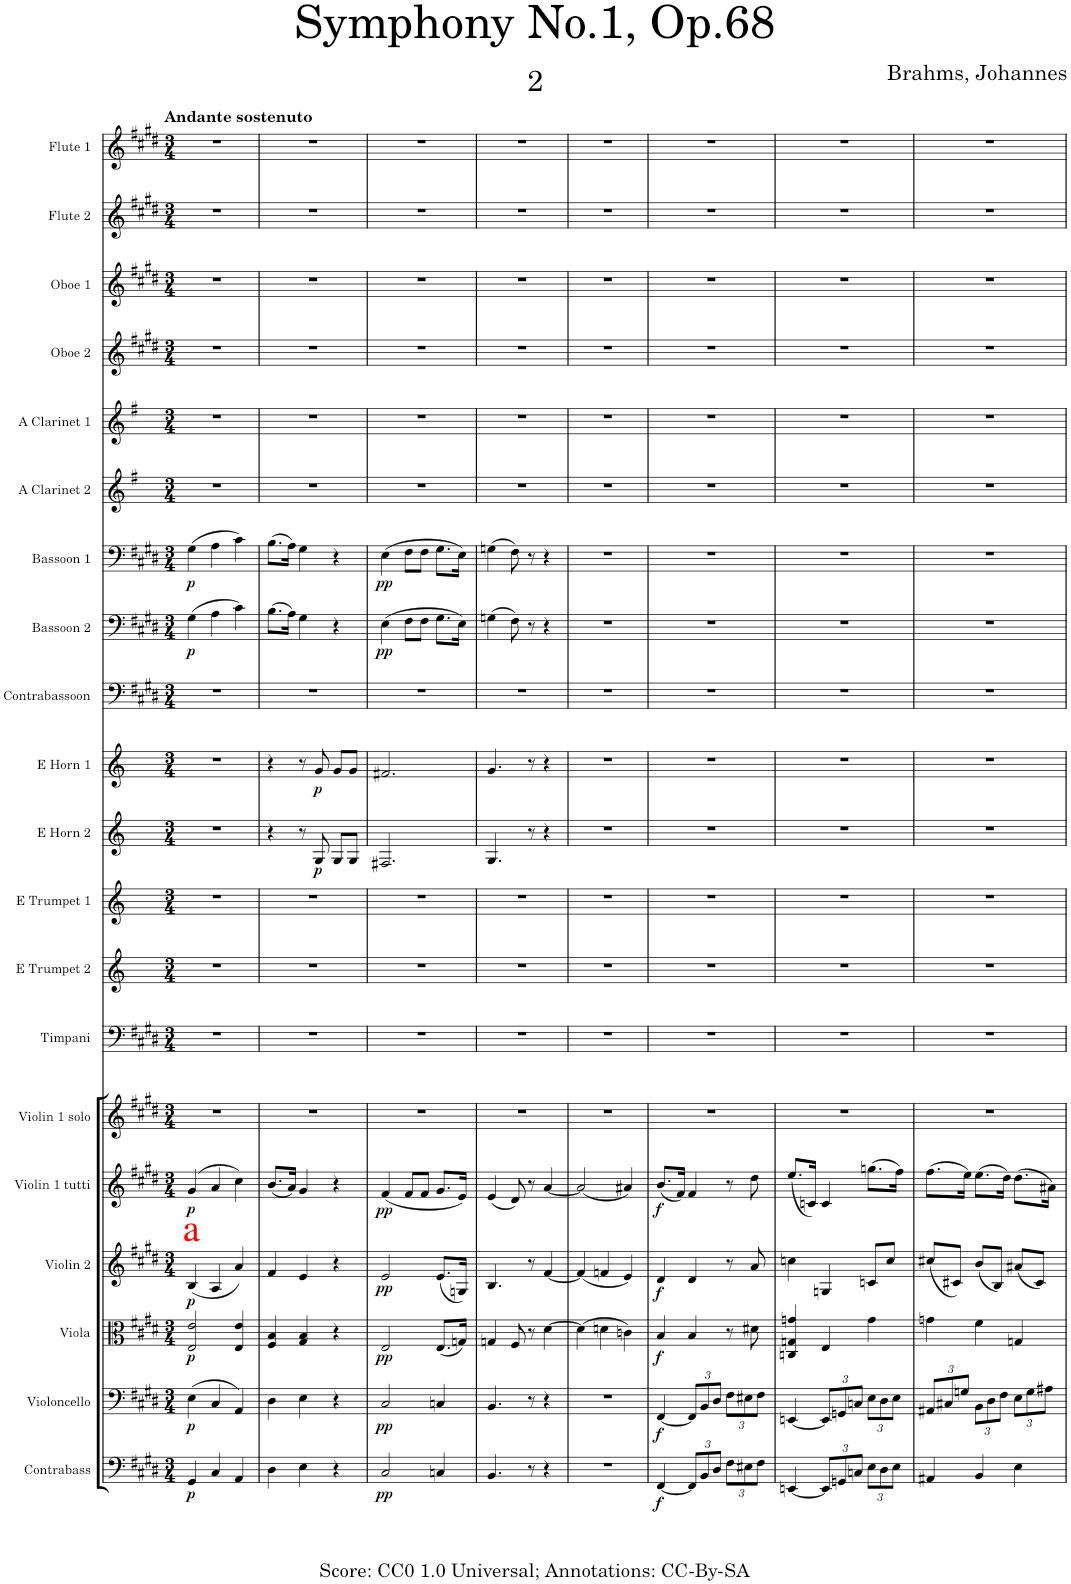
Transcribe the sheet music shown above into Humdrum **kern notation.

**kern	**dynam	**kern	**dynam	**kern	**dynam	**kern	**dynam	**kern	**text	**dynam	**kern	**kern	**kern	**kern	**kern	**dynam	**kern	**dynam	**kern	**kern	**dynam	**kern	**dynam	**kern	**kern	**kern	**kern	**kern	**kern
*part20	*part20	*part19	*part19	*part18	*part18	*part17	*part17	*part16	*part16	*part16	*part15	*part14	*part13	*part12	*part11	*part11	*part10	*part10	*part9	*part8	*part8	*part7	*part7	*part6	*part5	*part4	*part3	*part2	*part1
*staff20	*staff20	*staff19	*staff19	*staff18	*staff18	*staff17	*staff17	*staff16	*staff16	*staff16	*staff15	*staff14	*staff13	*staff12	*staff11	*staff11	*staff10	*staff10	*staff9	*staff8	*staff8	*staff7	*staff7	*staff6	*staff5	*staff4	*staff3	*staff2	*staff1
*I"Contrabass	*	*I"Violoncello	*	*I"Viola	*	*I"Violin 2	*	*I"Violin 1 tutti	*	*	*I"Violin 1 solo	*I"Timpani	*I"E Trumpet 2	*I"E Trumpet 1	*I"E Horn 2	*	*I"E Horn 1	*	*I"Contrabassoon	*I"Bassoon 2	*	*I"Bassoon 1	*	*I"A Clarinet 2	*I"A Clarinet 1	*I"Oboe 2	*I"Oboe 1	*I"Flute 2	*I"Flute 1
*I'Cb	*	*I'Vc	*	*I'Vla	*	*I'Vln 2	*	*I'Vln 1 tutti	*	*	*I'Vln 1 solo	*I'Timp	*I'Tpt 2	*I'Tpt 1	*I'Hn 2	*	*I'Hn 1	*	*I'C Bsn	*I'Bsn 2	*	*I'Bsn 1	*	*I'Cl 2	*I'Cl 1	*I'Ob 2	*I'Ob 1	*I'Fl 2	*I'Fl 1
*clefF4	*	*clefF4	*	*clefC3	*	*clefG2	*	*clefG2	*	*	*clefG2	*clefF4	*clefG2	*clefG2	*clefG2	*	*clefG2	*	*clefF4	*clefF4	*	*clefF4	*	*clefG2	*clefG2	*clefG2	*clefG2	*clefG2	*clefG2
*Trd7c12	*	*	*	*	*	*	*	*	*	*	*	*	*Trd-2c-4	*Trd-2c-4	*Trd5c8	*	*Trd5c8	*	*Trd7c12	*	*	*	*	*Trd2c3	*Trd2c3	*	*	*	*
*k[f#c#g#d#]	*	*k[f#c#g#d#]	*	*k[f#c#g#d#]	*	*k[f#c#g#d#]	*	*k[f#c#g#d#]	*	*	*k[f#c#g#d#]	*k[f#c#g#d#]	*k[]	*k[]	*k[]	*	*k[]	*	*k[f#c#g#d#]	*k[f#c#g#d#]	*	*k[f#c#g#d#]	*	*k[f#]	*k[f#]	*k[f#c#g#d#]	*k[f#c#g#d#]	*k[f#c#g#d#]	*k[f#c#g#d#]
*M3/4	*	*M3/4	*	*M3/4	*	*M3/4	*	*M3/4	*	*	*M3/4	*M3/4	*M3/4	*M3/4	*M3/4	*	*M3/4	*	*M3/4	*M3/4	*	*M3/4	*	*M3/4	*M3/4	*M3/4	*M3/4	*M3/4	*M3/4
=1	=1	=1	=1	=1	=1	=1	=1	=1	=1	=1	=1	=1	=1	=1	=1	=1	=1	=1	=1	=1	=1	=1	=1	=1	=1	=1	=1	=1	=1
!	!	!	!	!	!	!	!	!	!	!	!	!	!	!	!	!	!	!	!	!	!	!	!	!	!	!	!	!	!LO:TX:a:B:t=Andante sostenuto
!	!LO:DY:b	!	!LO:DY:b	!	!LO:DY:b	!	!LO:DY:b	!	!LO:LY:b:color=#FF0000	!LO:DY:b	!	!	!	!	!	!	!	!	!	!	!LO:DY:b	!	!LO:DY:b	!	!	!	!	!	!
4GG#/	p	(4E\	p	2E/ 2e/	p	(4B/	p	(4g#/	a	p	2.r	2.r	2.r	2.r	2.r	.	2.r	.	2.r	(4G#\	p	(4G#\	p	2.r	2.r	2.r	2.r	2.r	2.r
4C#/	.	4C#/	.	.	.	4A/	.	4a/	.	.	.	.	.	.	.	.	.	.	.	4A\	.	4A\	.	.	.	.	.	.	.
4AA/	.	4AA/)	.	4E/ 4e/	.	4a/)	.	4cc#\)	.	.	.	.	.	.	.	.	.	.	.	4c#\)	.	4c#\)	.	.	.	.	.	.	.
=2	=2	=2	=2	=2	=2	=2	=2	=2	=2	=2	=2	=2	=2	=2	=2	=2	=2	=2	=2	=2	=2	=2	=2	=2	=2	=2	=2	=2	=2
4D#\	.	4D#\	.	4F#/ 4B/	.	4f#/	.	(8.b/L	.	.	2.r	2.r	2.r	2.r	4r	.	4r	.	2.r	(8.B\L	.	(8.B\L	.	2.r	2.r	2.r	2.r	2.r	2.r
.	.	.	.	.	.	.	.	16a/Jk)	.	.	.	.	.	.	.	.	.	.	.	16A\Jk)	.	16A\Jk)	.	.	.	.	.	.	.
4E\	.	4E\	.	4G#/ 4B/	.	4e/	.	4g#/	.	.	.	.	.	.	8r	.	8r	.	.	4G#\	.	4G#\	.	.	.	.	.	.	.
!	!	!	!	!	!	!	!	!	!	!	!	!	!	!	!	!LO:DY:b	!	!LO:DY:b	!	!	!	!	!	!	!	!	!	!	!
.	.	.	.	.	.	.	.	.	.	.	.	.	.	.	8G/	p	8g/	p	.	.	.	.	.	.	.	.	.	.	.
4r	.	4r	.	4r	.	4r	.	4r	.	.	.	.	.	.	8G/L	.	8g/L	.	.	4r	.	4r	.	.	.	.	.	.	.
.	.	.	.	.	.	.	.	.	.	.	.	.	.	.	8G/J	.	8g/J	.	.	.	.	.	.	.	.	.	.	.	.
=3	=3	=3	=3	=3	=3	=3	=3	=3	=3	=3	=3	=3	=3	=3	=3	=3	=3	=3	=3	=3	=3	=3	=3	=3	=3	=3	=3	=3	=3
!	!LO:DY:b	!	!LO:DY:b	!	!LO:DY:b	!	!LO:DY:b	!	!	!LO:DY:b	!	!	!	!	!	!	!	!	!	!	!LO:DY:b	!	!LO:DY:b	!	!	!	!	!	!
2C#/	pp	2C#/	pp	2E/	pp	2e/	pp	(4f#/	.	pp	2.r	2.r	2.r	2.r	2.F#X/	.	2.f#X/	.	2.r	(4E\	pp	(4E\	pp	2.r	2.r	2.r	2.r	2.r	2.r
.	.	.	.	.	.	.	.	8f#/L	.	.	.	.	.	.	.	.	.	.	.	8F#\L	.	8F#\L	.	.	.	.	.	.	.
.	.	.	.	.	.	.	.	8f#/J	.	.	.	.	.	.	.	.	.	.	.	8F#\J	.	8F#\J	.	.	.	.	.	.	.
4Cn/	.	4Cn/	.	(8.E/L	.	(8.e/L	.	8.g#/L	.	.	.	.	.	.	.	.	.	.	.	8.G#\L	.	8.G#\L	.	.	.	.	.	.	.
.	.	.	.	16Gn/Jk)	.	16Gn/Jk)	.	16e/Jk)	.	.	.	.	.	.	.	.	.	.	.	16E\Jk)	.	16E\Jk)	.	.	.	.	.	.	.
=4	=4	=4	=4	=4	=4	=4	=4	=4	=4	=4	=4	=4	=4	=4	=4	=4	=4	=4	=4	=4	=4	=4	=4	=4	=4	=4	=4	=4	=4
4.BB/	.	4.BB/	.	4Gn/	.	4.B/	.	(4e/	.	.	2.r	2.r	2.r	2.r	4.G/	.	4.g/	.	2.r	(4Gn\	.	(4Gn\	.	2.r	2.r	2.r	2.r	2.r	2.r
.	.	.	.	8F#/	.	.	.	8d#/)	.	.	.	.	.	.	.	.	.	.	.	8F#\)	.	8F#\)	.	.	.	.	.	.	.
8r	.	8r	.	8r	.	8r	.	8r	.	.	.	.	.	.	8r	.	8r	.	.	8r	.	8r	.	.	.	.	.	.	.
4r	.	4r	.	[4d#\	.	[4f#/	.	[4a/	.	.	.	.	.	.	4r	.	4r	.	.	4r	.	4r	.	.	.	.	.	.	.
=5	=5	=5	=5	=5	=5	=5	=5	=5	=5	=5	=5	=5	=5	=5	=5	=5	=5	=5	=5	=5	=5	=5	=5	=5	=5	=5	=5	=5	=5
2.r	.	2.r	.	(4d#\]	.	(4f#/]	.	(2a/]	.	.	2.r	2.r	2.r	2.r	2.r	.	2.r	.	2.r	2.r	.	2.r	.	2.r	2.r	2.r	2.r	2.r	2.r
.	.	.	.	4dn\	.	4fn/	.	.	.	.	.	.	.	.	.	.	.	.	.	.	.	.	.	.	.	.	.	.	.
.	.	.	.	4cn\)	.	4e/)	.	4a#X/)	.	.	.	.	.	.	.	.	.	.	.	.	.	.	.	.	.	.	.	.	.
=6	=6	=6	=6	=6	=6	=6	=6	=6	=6	=6	=6	=6	=6	=6	=6	=6	=6	=6	=6	=6	=6	=6	=6	=6	=6	=6	=6	=6	=6
!	!LO:DY:b	!	!LO:DY:b	!	!LO:DY:b	!	!LO:DY:b	!	!	!LO:DY:b	!	!	!	!	!	!	!	!	!	!	!	!	!	!	!	!	!	!	!
[4FF#/	f	[4FF#/	f	4B/	f	4d#/	f	(8.b/L	.	f	2.r	2.r	2.r	2.r	2.r	.	2.r	.	2.r	2.r	.	2.r	.	2.r	2.r	2.r	2.r	2.r	2.r
.	.	.	.	.	.	.	.	16f#/Jk)	.	.	.	.	.	.	.	.	.	.	.	.	.	.	.	.	.	.	.	.	.
*Xbrackettup	*	*Xbrackettup	*	*	*	*	*	*	*	*	*	*	*	*	*	*	*	*	*	*	*	*	*	*	*	*	*	*	*
12FF#/L]	.	12FF#/L]	.	4B/	.	4d#/	.	4f#/	.	.	.	.	.	.	.	.	.	.	.	.	.	.	.	.	.	.	.	.	.
12BB/	.	12BB/	.	.	.	.	.	.	.	.	.	.	.	.	.	.	.	.	.	.	.	.	.	.	.	.	.	.	.
12D#/J	.	12D#/J	.	.	.	.	.	.	.	.	.	.	.	.	.	.	.	.	.	.	.	.	.	.	.	.	.	.	.
12F#\L	.	12F#\L	.	8r	.	8r	.	8r	.	.	.	.	.	.	.	.	.	.	.	.	.	.	.	.	.	.	.	.	.
12E#X\	.	12E#X\	.	.	.	.	.	.	.	.	.	.	.	.	.	.	.	.	.	.	.	.	.	.	.	.	.	.	.
.	.	.	.	8d#X\	.	8a/	.	8dd#\	.	.	.	.	.	.	.	.	.	.	.	.	.	.	.	.	.	.	.	.	.
12F#\J	.	12F#\J	.	.	.	.	.	.	.	.	.	.	.	.	.	.	.	.	.	.	.	.	.	.	.	.	.	.	.
=7	=7	=7	=7	=7	=7	=7	=7	=7	=7	=7	=7	=7	=7	=7	=7	=7	=7	=7	=7	=7	=7	=7	=7	=7	=7	=7	=7	=7	=7
[4EEn/	.	[4EEn/	.	4Cn/ 4Gn/ 4gn/	.	4ccn\	.	(8.ee/L	.	.	2.r	2.r	2.r	2.r	2.r	.	2.r	.	2.r	2.r	.	2.r	.	2.r	2.r	2.r	2.r	2.r	2.r
.	.	.	.	.	.	.	.	16cn/Jk)	.	.	.	.	.	.	.	.	.	.	.	.	.	.	.	.	.	.	.	.	.
12EE/L]	.	12EE/L]	.	4E/	.	4Gn/	.	4c/	.	.	.	.	.	.	.	.	.	.	.	.	.	.	.	.	.	.	.	.	.
12GGn/	.	12GGn/	.	.	.	.	.	.	.	.	.	.	.	.	.	.	.	.	.	.	.	.	.	.	.	.	.	.	.
12Cn/J	.	12Cn/J	.	.	.	.	.	.	.	.	.	.	.	.	.	.	.	.	.	.	.	.	.	.	.	.	.	.	.
12E\L	.	12E\L	.	4g\	.	8cn/L	.	(8.ggn\L	.	.	.	.	.	.	.	.	.	.	.	.	.	.	.	.	.	.	.	.	.
12D#\	.	12D#\	.	.	.	.	.	.	.	.	.	.	.	.	.	.	.	.	.	.	.	.	.	.	.	.	.	.	.
.	.	.	.	.	.	8cc/J	.	.	.	.	.	.	.	.	.	.	.	.	.	.	.	.	.	.	.	.	.	.	.
12E\J	.	12E\J	.	.	.	.	.	.	.	.	.	.	.	.	.	.	.	.	.	.	.	.	.	.	.	.	.	.	.
.	.	.	.	.	.	.	.	16ff#\Jk)	.	.	.	.	.	.	.	.	.	.	.	.	.	.	.	.	.	.	.	.	.
=8	=8	=8	=8	=8	=8	=8	=8	=8	=8	=8	=8	=8	=8	=8	=8	=8	=8	=8	=8	=8	=8	=8	=8	=8	=8	=8	=8	=8	=8
4AA#X/	.	12AA#X/L	.	4gn\	.	(8cc#X/L	.	(8.ff#\L	.	.	2.r	2.r	2.r	2.r	2.r	.	2.r	.	2.r	2.r	.	2.r	.	2.r	2.r	2.r	2.r	2.r	2.r
.	.	12C#X/	.	.	.	.	.	.	.	.	.	.	.	.	.	.	.	.	.	.	.	.	.	.	.	.	.	.	.
.	.	.	.	.	.	8c#X/J)	.	.	.	.	.	.	.	.	.	.	.	.	.	.	.	.	.	.	.	.	.	.	.
.	.	12Gn/J	.	.	.	.	.	.	.	.	.	.	.	.	.	.	.	.	.	.	.	.	.	.	.	.	.	.	.
.	.	.	.	.	.	.	.	16ee\Jk)	.	.	.	.	.	.	.	.	.	.	.	.	.	.	.	.	.	.	.	.	.
4BB/	.	12BB\L	.	4f#\	.	(8b/L	.	(8.ee\L	.	.	.	.	.	.	.	.	.	.	.	.	.	.	.	.	.	.	.	.	.
.	.	12D#\	.	.	.	.	.	.	.	.	.	.	.	.	.	.	.	.	.	.	.	.	.	.	.	.	.	.	.
.	.	.	.	.	.	8B/J)	.	.	.	.	.	.	.	.	.	.	.	.	.	.	.	.	.	.	.	.	.	.	.
.	.	12F#\J	.	.	.	.	.	.	.	.	.	.	.	.	.	.	.	.	.	.	.	.	.	.	.	.	.	.	.
.	.	.	.	.	.	.	.	16dd#\Jk)	.	.	.	.	.	.	.	.	.	.	.	.	.	.	.	.	.	.	.	.	.
4E\	.	12E\L	.	4Gn/	.	(8a#X/L	.	(8.dd#\L	.	.	.	.	.	.	.	.	.	.	.	.	.	.	.	.	.	.	.	.	.
.	.	12G\	.	.	.	.	.	.	.	.	.	.	.	.	.	.	.	.	.	.	.	.	.	.	.	.	.	.	.
.	.	.	.	.	.	8c#/J)	.	.	.	.	.	.	.	.	.	.	.	.	.	.	.	.	.	.	.	.	.	.	.
.	.	12A#X\J	.	.	.	.	.	.	.	.	.	.	.	.	.	.	.	.	.	.	.	.	.	.	.	.	.	.	.
.	.	.	.	.	.	.	.	16a#X\Jk)	.	.	.	.	.	.	.	.	.	.	.	.	.	.	.	.	.	.	.	.	.
=	=	=	=	=	=	=	=	=	=	=	=	=	=	=	=	=	=	=	=	=	=	=	=	=	=	=	=	=	=
*-	*-	*-	*-	*-	*-	*-	*-	*-	*-	*-	*-	*-	*-	*-	*-	*-	*-	*-	*-	*-	*-	*-	*-	*-	*-	*-	*-	*-	*-
